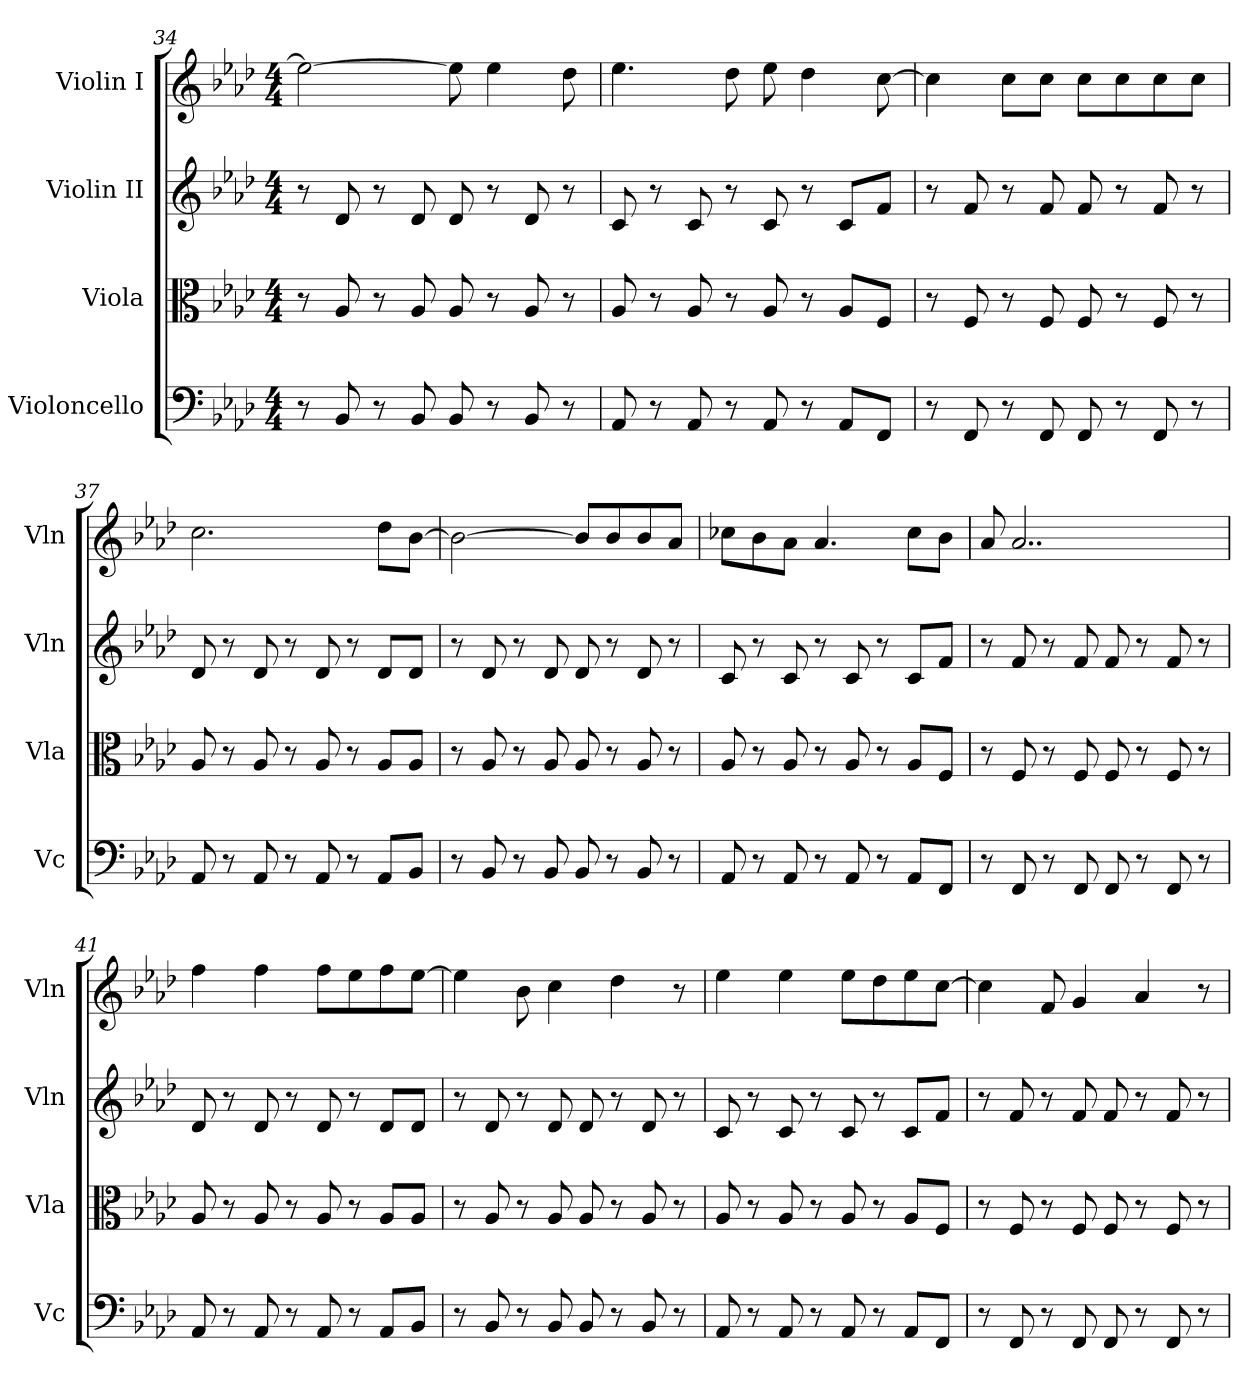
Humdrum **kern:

**kern	**kern	**kern	**kern
*part4	*part3	*part2	*part1
*staff4	*staff3	*staff2	*staff1
*I"Violoncello	*I"Viola	*I"Violin II	*I"Violin I
*I'Vc	*I'Vla	*I'Vln	*I'Vln
*clefF4	*clefC3	*clefG2	*clefG2
*k[b-e-a-d-]	*k[b-e-a-d-]	*k[b-e-a-d-]	*k[b-e-a-d-]
*M4/4	*M4/4	*M4/4	*M4/4
=34	=34	=34	=34
8r	8r	8r	2ee-\_
8BB-/	8A-/	8d-/	.
8r	8r	8r	.
8BB-/	8A-/	8d-/	.
8BB-/	8A-/	8d-/	8ee-\]
8r	8r	8r	4ee-\
8BB-/	8A-/	8d-/	.
8r	8r	8r	8dd-\
=35	=35	=35	=35
8AA-/	8A-/	8c/	4.ee-\
8r	8r	8r	.
8AA-/	8A-/	8c/	.
8r	8r	8r	8dd-\
8AA-/	8A-/	8c/	8ee-\
8r	8r	8r	4dd-\
8AA-/L	8A-/L	8c/L	.
8FF/J	8F/J	8f/J	[8cc\
!!LO:PB:g=z
=36	=36	=36	=36
8r	8r	8r	4cc\]
8FF/	8F/	8f/	.
8r	8r	8r	8cc\L
8FF/	8F/	8f/	8cc\J
8FF/	8F/	8f/	8cc\L
8r	8r	8r	8cc\
8FF/	8F/	8f/	8cc\
8r	8r	8r	8cc\J
=37	=37	=37	=37
8AA-/	8A-/	8d-/	2.cc\
8r	8r	8r	.
8AA-/	8A-/	8d-/	.
8r	8r	8r	.
8AA-/	8A-/	8d-/	.
8r	8r	8r	.
8AA-/L	8A-/L	8d-/L	8dd-\L
8BB-/J	8A-/J	8d-/J	[8b-\J
=38	=38	=38	=38
8r	8r	8r	2b-\_
8BB-/	8A-/	8d-/	.
8r	8r	8r	.
8BB-/	8A-/	8d-/	.
8BB-/	8A-/	8d-/	8b-/L]
8r	8r	8r	8b-/
8BB-/	8A-/	8d-/	8b-/
8r	8r	8r	8a-/J
=39	=39	=39	=39
8AA-/	8A-/	8c/	8cc-X\L
8r	8r	8r	8b-\
8AA-/	8A-/	8c/	8a-\J
8r	8r	8r	4.a-/
8AA-/	8A-/	8c/	.
8r	8r	8r	.
8AA-/L	8A-/L	8c/L	8cc-\L
8FF/J	8F/J	8f/J	8b-\J
!!LO:LB:g=z
=40	=40	=40	=40
8r	8r	8r	8a-/
8FF/	8F/	8f/	2..a-/
8r	8r	8r	.
8FF/	8F/	8f/	.
8FF/	8F/	8f/	.
8r	8r	8r	.
8FF/	8F/	8f/	.
8r	8r	8r	.
=41	=41	=41	=41
8AA-/	8A-/	8d-/	4ff\
8r	8r	8r	.
8AA-/	8A-/	8d-/	4ff\
8r	8r	8r	.
8AA-/	8A-/	8d-/	8ff\L
8r	8r	8r	8ee-\
8AA-/L	8A-/L	8d-/L	8ff\
8BB-/J	8A-/J	8d-/J	[8ee-\J
=42	=42	=42	=42
8r	8r	8r	4ee-\]
8BB-/	8A-/	8d-/	.
8r	8r	8r	8b-\
8BB-/	8A-/	8d-/	4cc\
8BB-/	8A-/	8d-/	.
8r	8r	8r	4dd-\
8BB-/	8A-/	8d-/	.
8r	8r	8r	8r
=43	=43	=43	=43
8AA-/	8A-/	8c/	4ee-\
8r	8r	8r	.
8AA-/	8A-/	8c/	4ee-\
8r	8r	8r	.
8AA-/	8A-/	8c/	8ee-\L
8r	8r	8r	8dd-\
8AA-/L	8A-/L	8c/L	8ee-\
8FF/J	8F/J	8f/J	[8cc\J
!!LO:LB:g=z
=44	=44	=44	=44
8r	8r	8r	4cc\]
8FF/	8F/	8f/	.
8r	8r	8r	8f/
8FF/	8F/	8f/	4g/
8FF/	8F/	8f/	.
8r	8r	8r	4a-/
8FF/	8F/	8f/	.
8r	8r	8r	8r
=	=	=	=
*-	*-	*-	*-
